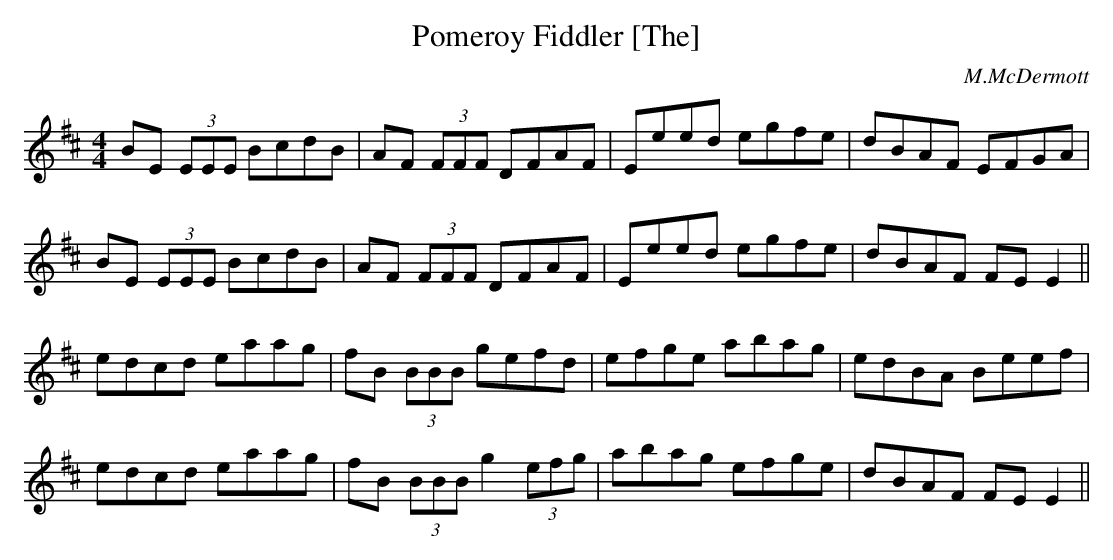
X:1
T: Pomeroy Fiddler [The]
C: M.McDermott
L: 1/8
M: 4/4
K: Edor
BE (3EEE BcdB|AF (3FFF DFAF|Eeed egfe|dBAF EFGA|
BE (3EEE BcdB|AF (3FFF DFAF|Eeed egfe|dBAF FE E2 ||
edcd eaag|fB (3BBB gefd|efge abag|edBA Beef|
edcd eaag|fB (3BBB g2 (3efg|abag efge|dBAF FE E2 ||
